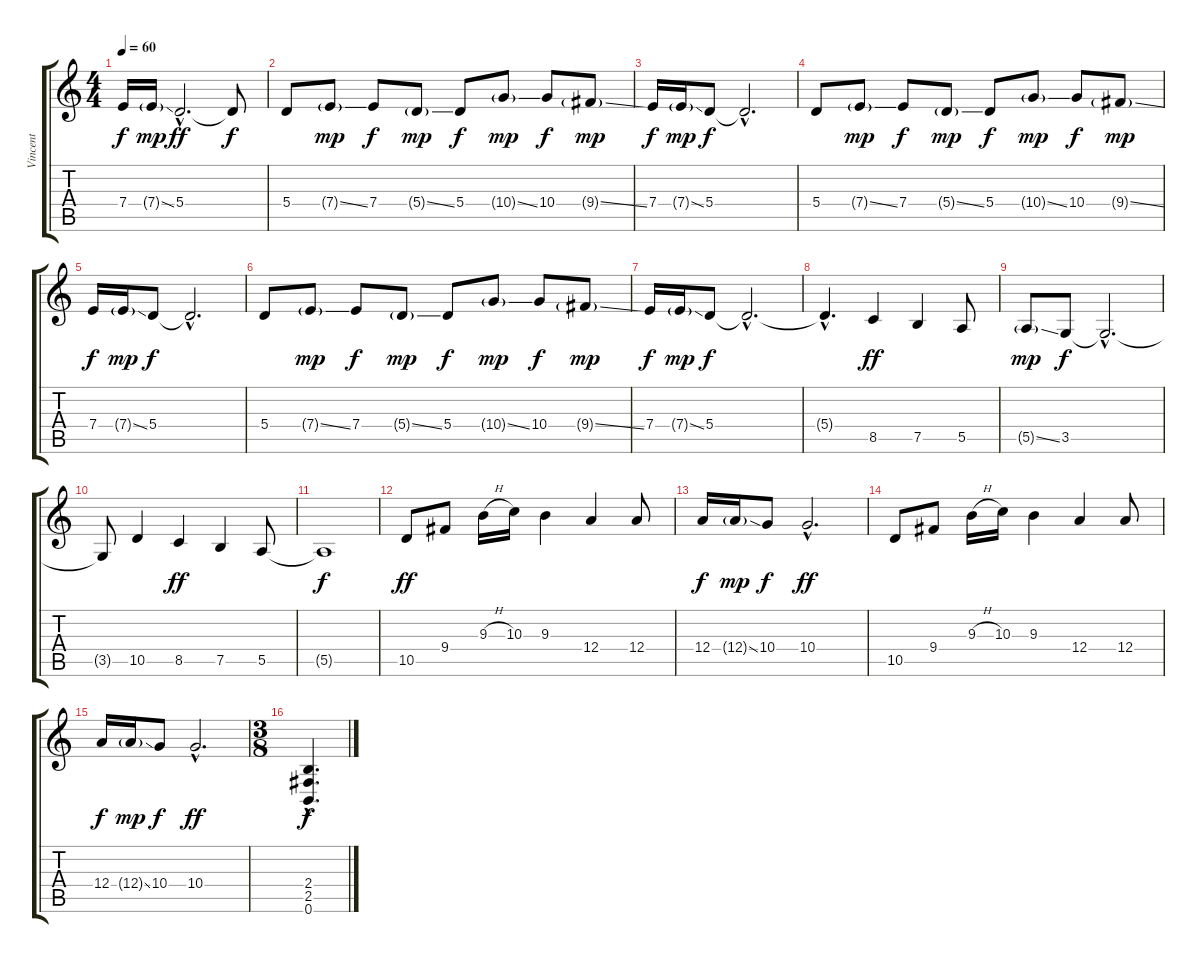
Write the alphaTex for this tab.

\track ("Vincent" "Vincent") {instrument distortionguitar}
\staff {score tabs}
\tuning (B3 Gb3 D3 A2 E2 B1) {hide}
\ts (4 4)
\tempo 60
\clef g2
\ks c
7.4.16{dy f} 7.4{ss g}.16{dy mp} 5.4{hac}.2{d dy ff} 5.4{t}.8{dy f} |
5.4.8 7.4{ss g}.8{dy mp} 7.4.8{dy f} 5.4{ss g}.8{dy mp} 5.4.8{dy f} 10.4{ss g}.8{dy mp} 10.4.8{dy f} 9.4{ss g}.8{dy mp} |
7.4.16{dy f} 7.4{ss g}.16{dy mp} 5.4.8{dy f} 5.4{hac t}.2{d} |
5.4.8 7.4{ss g}.8{dy mp} 7.4.8{dy f} 5.4{ss g}.8{dy mp} 5.4.8{dy f} 10.4{ss g}.8{dy mp} 10.4.8{dy f} 9.4{ss g}.8{dy mp} |
7.4.16{dy f} 7.4{ss g}.16{dy mp} 5.4.8{dy f} 5.4{hac t}.2{d} |
5.4.8 7.4{ss g}.8{dy mp} 7.4.8{dy f} 5.4{ss g}.8{dy mp} 5.4.8{dy f} 10.4{ss g}.8{dy mp} 10.4.8{dy f} 9.4{ss g}.8{dy mp} |
7.4.16{dy f} 7.4{ss g}.16{dy mp} 5.4.8{dy f} 5.4{hac t}.2{d} |
5.4{hac t}.4{d} 8.5.4{dy ff} 7.5.4 5.5.8 |
5.5{ss g}.8{dy mp} 3.5.8{dy f} 3.5{hac t}.2{d} |
3.5{t}.8 10.5.4 8.5.4{dy ff} 7.5.4 5.5.8 |
5.5{t}.1{dy f} |
10.5.8{dy ff} 9.4.8 9.3{h}.16 10.3.16 9.3.4 12.4.4 12.4.8 |
12.4.16{dy f} 12.4{ss g}.16{dy mp} 10.4.8{dy f} 10.4{hac}.2{d dy ff} |
10.5.8 9.4.8 9.3{h}.16 10.3.16 9.3.4 12.4.4 12.4.8 |
12.4.16{dy f} 12.4{ss g}.16{dy mp} 10.4.8{dy f} 10.4{hac}.2{d dy ff} |
\ts (3 8)
(2.4{hac} 2.5{hac} 0.6{hac}).4{d dy f}
